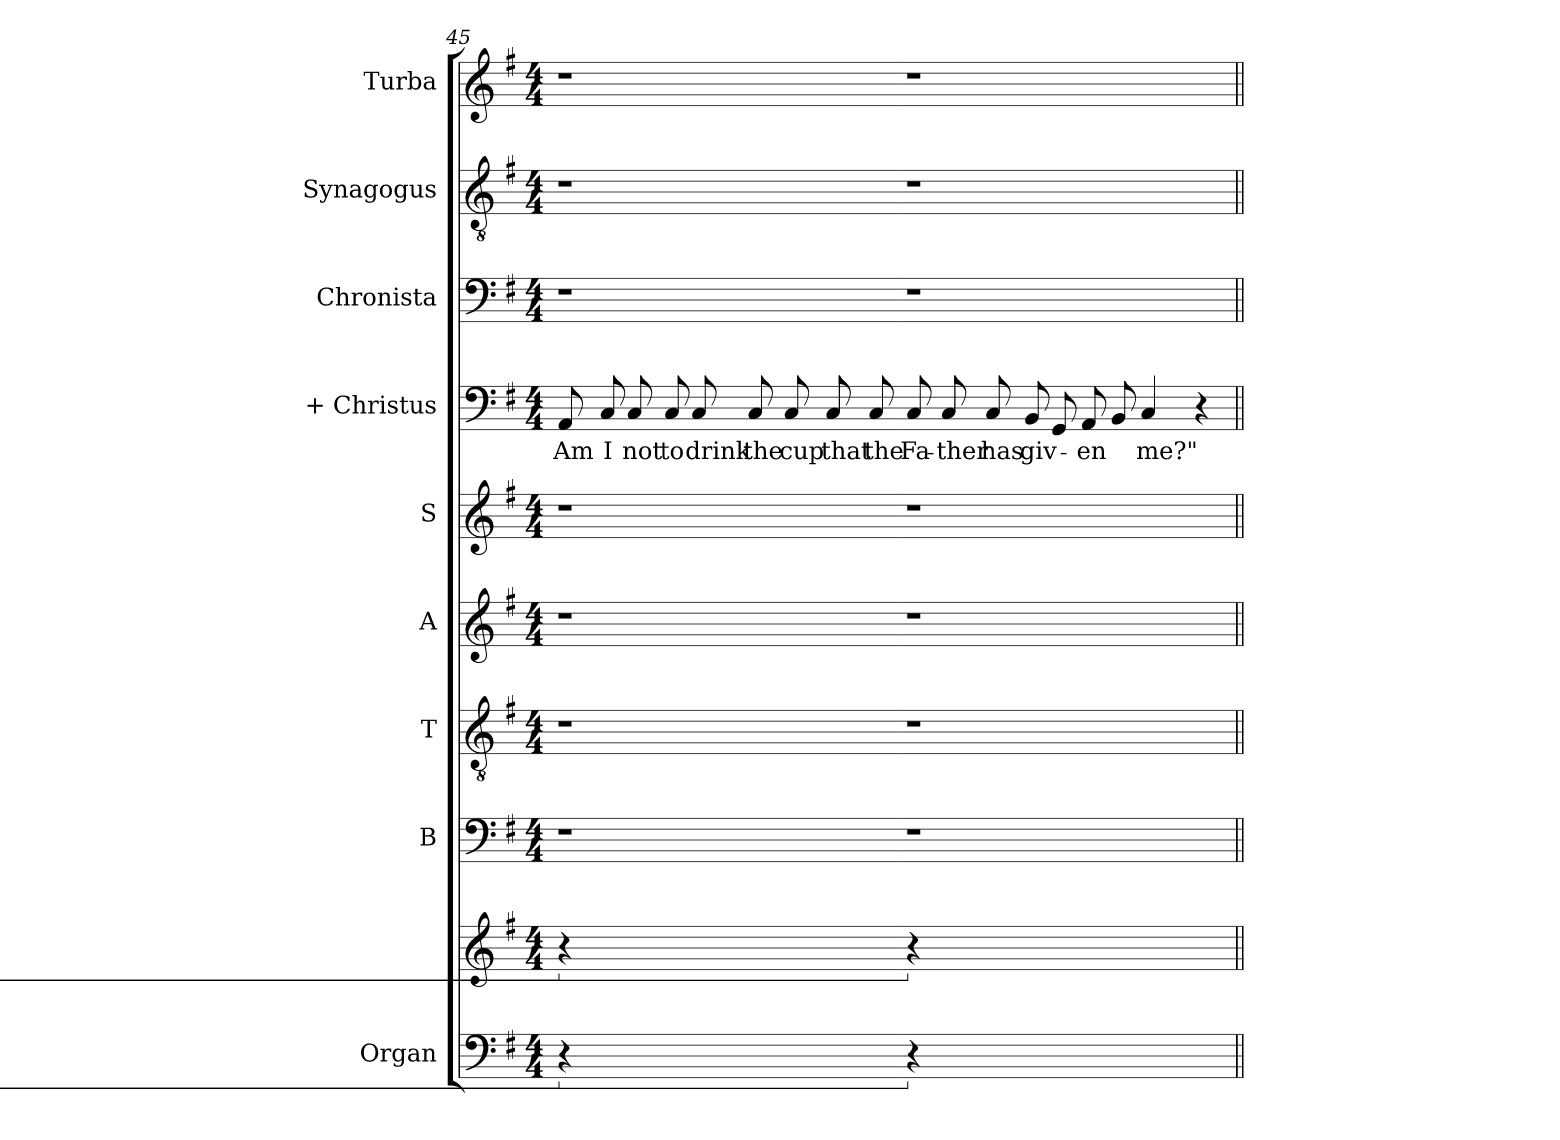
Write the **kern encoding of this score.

**kern	**kern	**kern	**kern	**kern	**kern	**kern	**text	**kern	**kern	**kern
*part9	*part9	*part8	*part7	*part6	*part5	*part4	*part4	*part3	*part2	*part1
*staff10	*staff9	*staff8	*staff7	*staff6	*staff5	*staff4	*staff4	*staff3	*staff2	*staff1
*I"Organ	*	*I"B	*I"T	*I"A	*I"S	*I"+ Christus	*	*I"Chronista	*I"Synagogus	*I"Turba
*I'Org.	*	*I'B.	*I'T.	*I'A.	*I'S.	*I'+ Christus	*	*I'C	*I'Synagogus	*I'Turba
!!LO:LB:g=z
*clefF4	*clefG2	*clefF4	*clefGv2	*clefG2	*clefG2	*clefF4	*	*clefF4	*clefGv2	*clefG2
*	*	*	*ITrd7c12	*	*	*	*	*	*ITrd7c12	*
*k[f#]	*k[f#]	*k[f#]	*k[f#]	*k[f#]	*k[f#]	*k[f#]	*	*k[f#]	*k[f#]	*k[f#]
*G:	*G:	*G:	*G:	*G:	*G:	*G:	*	*G:	*G:	*G:
*M4/4	*M4/4	*M4/4	*M4/4	*M4/4	*M4/4	*M4/4	*	*M4/4	*M4/4	*M4/4
=45	=45	=45	=45	=45	=45	=45	=45	=45	=45	=45
!LO:N:vis=1	!LO:N:vis=1	!LO:N:vis=1	!LO:N:vis=1	!LO:N:vis=1	!LO:N:vis=1	!	!	!	!	!
!	!	!	!	!	!	!	!LO:LY:b:color=#000000	!LO:N:vis=1	!LO:N:vis=1	!LO:N:vis=1
8%9r	8%9r	1r	1r	1r	1r	8AAi/	Am	1r	1r	1r
!	!	!	!	!	!	!	!LO:LY:b:color=#000000	!	!	!
.	.	.	.	.	.	8Ci/	I	.	.	.
!	!	!	!	!	!	!	!LO:LY:b:color=#000000	!	!	!
.	.	.	.	.	.	8Ci/	not	.	.	.
!	!	!	!	!	!	!	!LO:LY:b:color=#000000	!	!	!
.	.	.	.	.	.	8Ci/	to	.	.	.
!	!	!	!	!	!	!	!LO:LY:b:color=#000000	!	!	!
.	.	.	.	.	.	8Ci/	drink	.	.	.
!	!	!	!	!	!	!	!LO:LY:b:color=#000000	!	!	!
.	.	.	.	.	.	8Ci/	the	.	.	.
!	!	!	!	!	!	!	!LO:LY:b:color=#000000	!	!	!
.	.	.	.	.	.	8Ci/	cup	.	.	.
!	!	!	!	!	!	!	!LO:LY:b:color=#000000	!	!	!
.	.	.	.	.	.	8Ci/	that	.	.	.
!	!	!	!	!	!	!	!LO:LY:b:color=#000000	!	!	!
.	.	8ryy	8ryy	8ryy	8ryy	8Ci/	the	8ryy	8ryy	8ryy
!!LO:LB:g=z
=46-	=46-	=46-	=46-	=46-	=46-	=46-	=46-	=46-	=46-	=46-
!LO:N:vis=1	!LO:N:vis=1	!LO:N:vis=1	!LO:N:vis=1	!LO:N:vis=1	!LO:N:vis=1	!	!	!	!	!
!	!	!	!	!	!	!	!LO:LY:b:color=#000000	!LO:N:vis=1	!LO:N:vis=1	!LO:N:vis=1
8%11r	8%11r	1r	1r	1r	1r	8Ci/	Fa-	1r	1r	1r
!	!	!	!	!	!	!	!LO:LY:b:color=#000000	!	!	!
.	.	.	.	.	.	8Ci/	-ther	.	.	.
!	!	!	!	!	!	!	!LO:LY:b:color=#000000	!	!	!
.	.	.	.	.	.	8Ci/	has	.	.	.
!	!	!	!	!	!	!	!LO:LY:b:color=#000000	!	!	!
.	.	.	.	.	.	8BBi/	giv-	.	.	.
.	.	.	.	.	.	8GGi/	.	.	.	.
!	!	!	!	!	!	!	!LO:LY:b:color=#000000	!	!	!
.	.	.	.	.	.	8AAi/	-en	.	.	.
.	.	.	.	.	.	8BBi/	.	.	.	.
!	!	!	!	!	!	!	!LO:LY:b:color=#000000	!	!	!
.	.	.	.	.	.	4Ci/	me?"	.	.	.
.	.	4.ryy	4.ryy	4.ryy	4.ryy	.	.	4.ryy	4.ryy	4.ryy
.	.	.	.	.	.	4r	.	.	.	.
=||	=||	=||	=||	=||	=||	=||	=||	=||	=||	=||
*-	*-	*-	*-	*-	*-	*-	*-	*-	*-	*-
